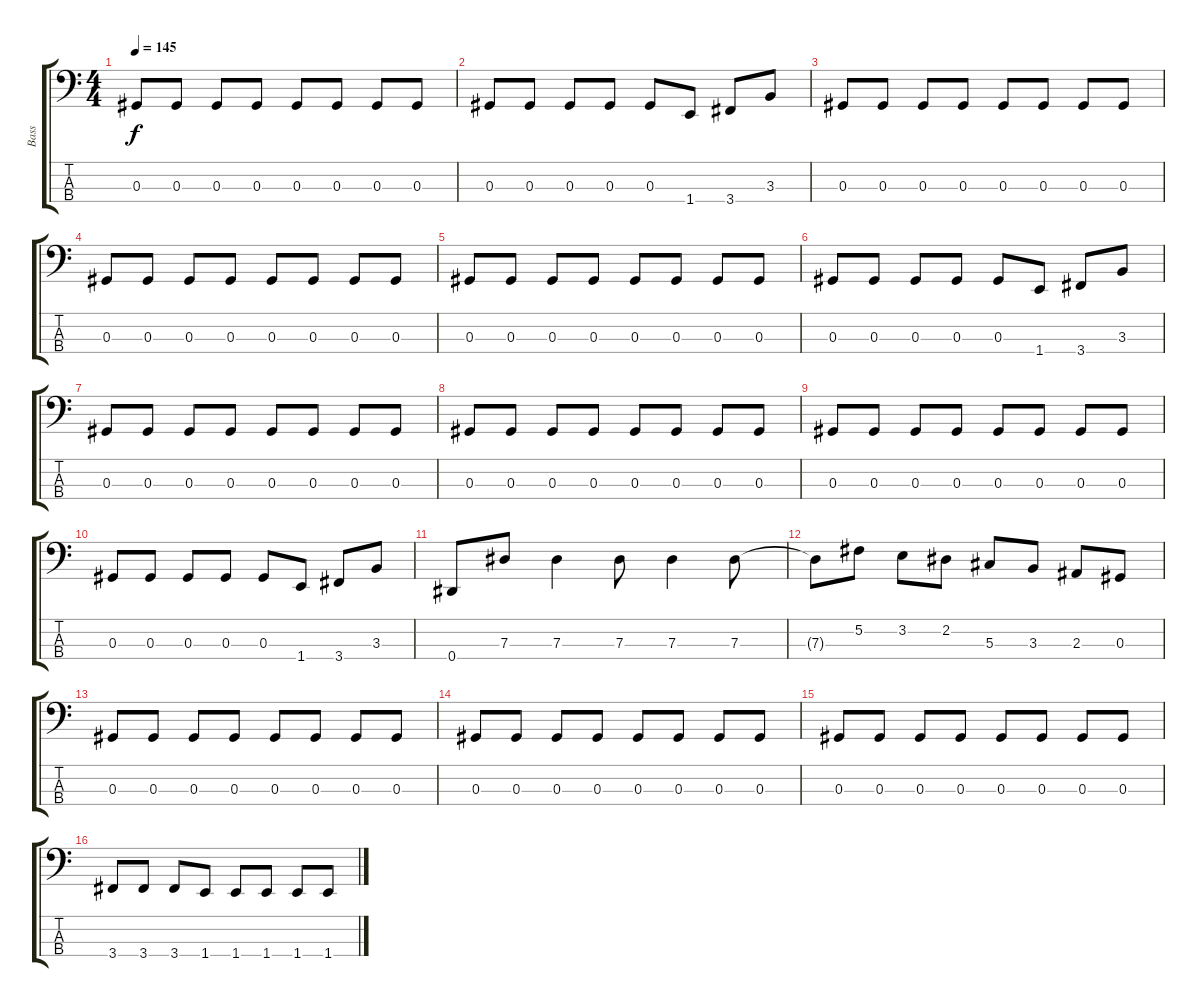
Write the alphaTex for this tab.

\track ("Bass" "Bass") {instrument electricbassfinger}
\staff {score tabs}
\tuning (Gb2 Db2 Ab1 Eb1) {hide}
\ts (4 4)
\tempo 145
\clef f4
\ks c
0.3.8{dy f} 0.3.8 0.3.8 0.3.8 0.3.8 0.3.8 0.3.8 0.3.8 |
0.3.8 0.3.8 0.3.8 0.3.8 0.3.8 1.4.8 3.4.8 3.3.8 |
0.3.8 0.3.8 0.3.8 0.3.8 0.3.8 0.3.8 0.3.8 0.3.8 |
0.3.8 0.3.8 0.3.8 0.3.8 0.3.8 0.3.8 0.3.8 0.3.8 |
0.3.8 0.3.8 0.3.8 0.3.8 0.3.8 0.3.8 0.3.8 0.3.8 |
0.3.8 0.3.8 0.3.8 0.3.8 0.3.8 1.4.8 3.4.8 3.3.8 |
0.3.8 0.3.8 0.3.8 0.3.8 0.3.8 0.3.8 0.3.8 0.3.8 |
0.3.8 0.3.8 0.3.8 0.3.8 0.3.8 0.3.8 0.3.8 0.3.8 |
0.3.8 0.3.8 0.3.8 0.3.8 0.3.8 0.3.8 0.3.8 0.3.8 |
0.3.8 0.3.8 0.3.8 0.3.8 0.3.8 1.4.8 3.4.8 3.3.8 |
0.4.8 7.3.8 7.3.4 7.3.8 7.3.4 7.3.8 |
7.3{t}.8 5.2.8 3.2.8 2.2.8 5.3.8 3.3.8 2.3.8 0.3.8 |
0.3.8 0.3.8 0.3.8 0.3.8 0.3.8 0.3.8 0.3.8 0.3.8 |
0.3.8 0.3.8 0.3.8 0.3.8 0.3.8 0.3.8 0.3.8 0.3.8 |
0.3.8 0.3.8 0.3.8 0.3.8 0.3.8 0.3.8 0.3.8 0.3.8 |
3.4.8 3.4.8 3.4.8 1.4.8 1.4.8 1.4.8 1.4.8 1.4.8
